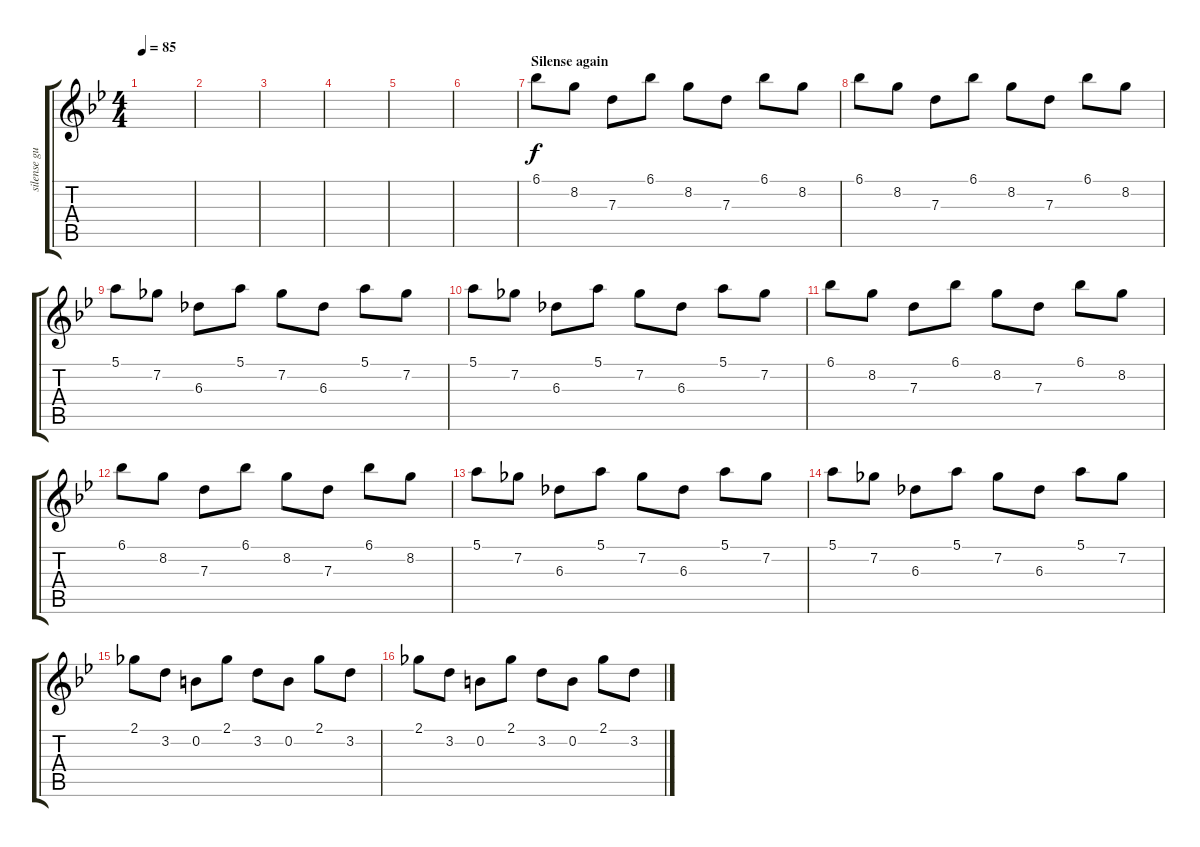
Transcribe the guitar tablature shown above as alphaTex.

\track ("silense guittar" "silense gu") {instrument acousticguitarsteel}
\staff {score tabs}
\tuning (E4 B3 G3 D3 A2 E2) {hide}
\ts (4 4)
\tempo 85
\clef g2
\ks gminor
|
|
|
|
|
|
\section ("" "Silense again")
6.1.8 8.2.8 7.3.8 6.1.8 8.2.8 7.3.8 6.1.8 8.2.8 |
6.1.8 8.2.8 7.3.8 6.1.8 8.2.8 7.3.8 6.1.8 8.2.8 |
5.1.8 7.2.8 6.3.8 5.1.8 7.2.8 6.3.8 5.1.8 7.2.8 |
5.1.8 7.2.8 6.3.8 5.1.8 7.2.8 6.3.8 5.1.8 7.2.8 |
6.1.8 8.2.8 7.3.8 6.1.8 8.2.8 7.3.8 6.1.8 8.2.8 |
6.1.8 8.2.8 7.3.8 6.1.8 8.2.8 7.3.8 6.1.8 8.2.8 |
5.1.8 7.2.8 6.3.8 5.1.8 7.2.8 6.3.8 5.1.8 7.2.8 |
5.1.8 7.2.8 6.3.8 5.1.8 7.2.8 6.3.8 5.1.8 7.2.8 |
2.1.8 3.2.8 0.2.8 2.1.8 3.2.8 0.2.8 2.1.8 3.2.8 |
2.1.8 3.2.8 0.2.8 2.1.8 3.2.8 0.2.8 2.1.8 3.2.8
